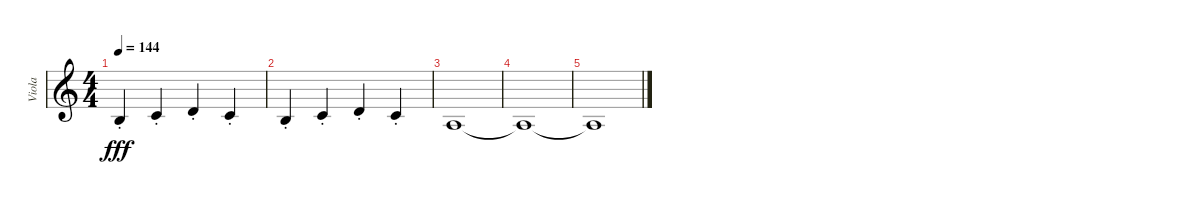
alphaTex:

\track ("Viola" "Viola") {instrument stringensemble1}
\staff {score}
\tuning (A4 D4 G3 C3) {hide}
\ts (4 4)
\tempo 144
\clef g2
\ks aminor
4.3{st}.4{dy fff} 5.3{st}.4 7.3{st}.4 5.3{st}.4 |
4.3{st}.4 5.3{st}.4 7.3{st}.4 5.3{st}.4 |
2.3.1 |
2.3{t}.1 |
2.3{t}.1
